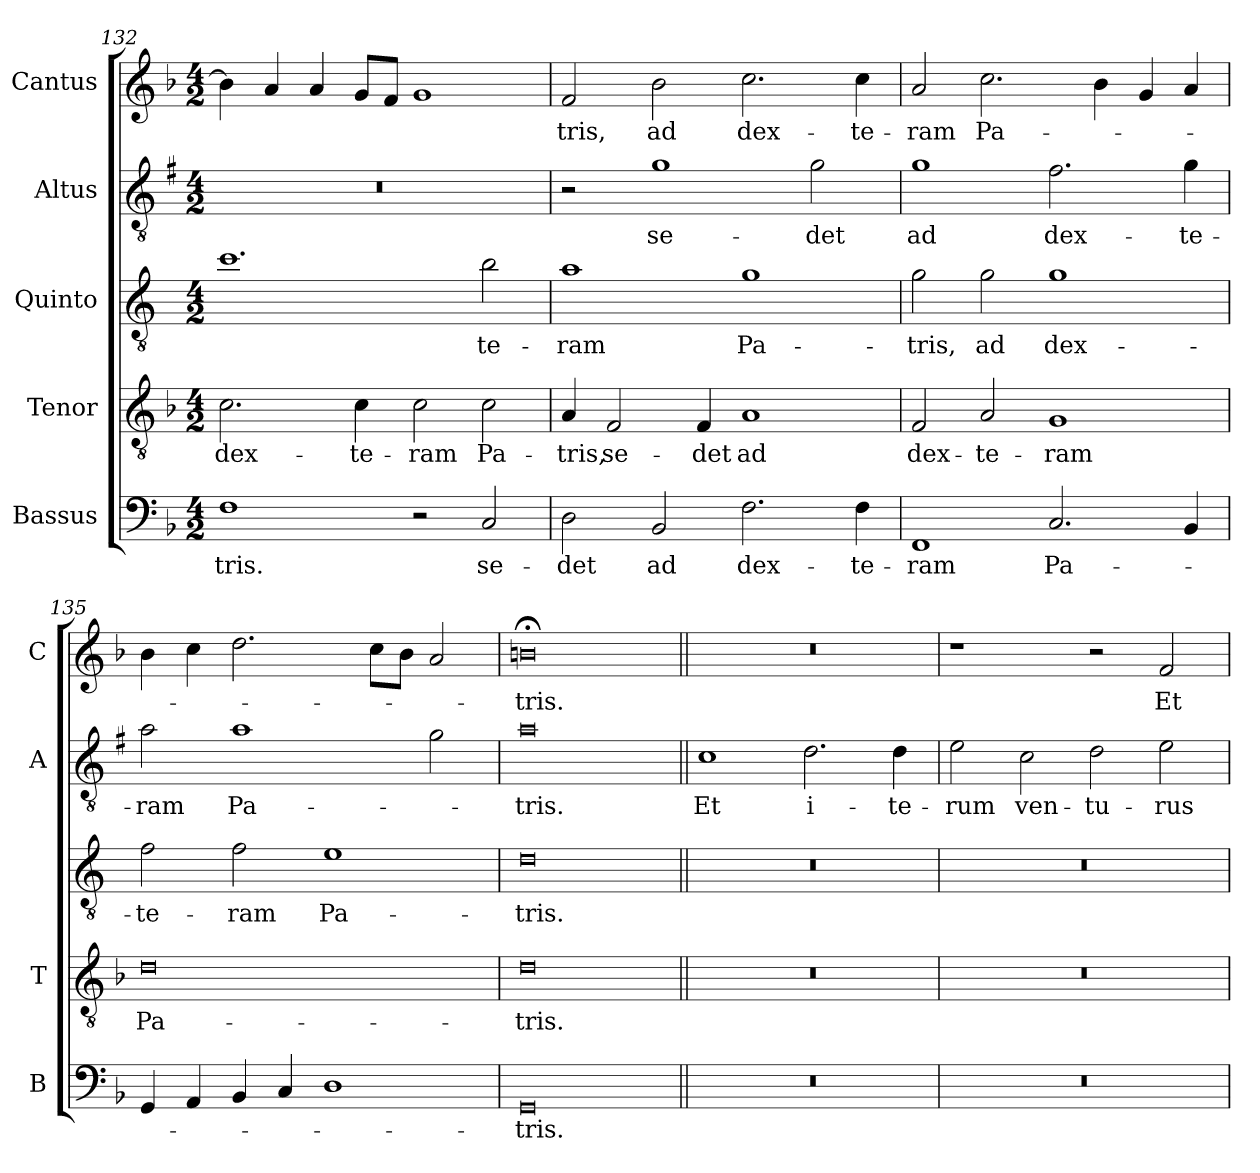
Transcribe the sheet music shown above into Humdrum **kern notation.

**kern	**text	**kern	**text	**kern	**text	**kern	**text	**kern	**text
*part5	*part5	*part4	*part4	*part3	*part3	*part2	*part2	*part1	*part1
*staff5	*staff5	*staff4	*staff4	*staff3	*staff3	*staff2	*staff2	*staff1	*staff1
*I"Bassus	*	*I"Tenor	*	*I"Quinto	*	*I"Altus	*	*I"Cantus	*
*I'B	*	*I'T	*	*	*	*I'A	*	*I'C	*
!!LO:LB:g=z
*clefF4	*	*clefGv2	*	*clefGv2	*	*clefGv2	*	*clefG2	*
*	*	*	*	*ITrd4c7	*	*ITrd1c2	*	*	*
*k[b-]	*	*k[b-]	*	*k[b-]	*	*k[b-]	*	*k[b-]	*
*F:	*	*F:	*	*F:	*	*F:	*	*F:	*
*M4/2	*	*M4/2	*	*M4/2	*	*M4/2	*	*M4/2	*
=132	=132	=132	=132	=132	=132	=132	=132	=132	=132
!	!LO:LY:b	!	!LO:LY:b	!	!	!	!	!	!
1F	-tris.	2.c\	dex-	1.f	.	0r	.	4b-\]	.
.	.	.	.	.	.	.	.	4a/	.
.	.	.	.	.	.	.	.	4a/	.
!	!	!	!LO:LY:b	!	!	!	!	!	!
.	.	4c\	-te-	.	.	.	.	8g/L	.
.	.	.	.	.	.	.	.	8f/J	.
!	!	!	!LO:LY:b	!	!	!	!	!	!
2r	.	2c\	-ram	.	.	.	.	1g	.
!	!LO:LY:b	!	!LO:LY:b	!	!LO:LY:b	!	!	!	!
2C/	se-	2c\	Pa-	2e\	-te-	.	.	.	.
=133	=133	=133	=133	=133	=133	=133	=133	=133	=133
!	!LO:LY:b	!	!LO:LY:b	!	!LO:LY:b	!	!	!	!LO:LY:b
2D\	-det	4A/	-tris,	1d	-ram	2r	.	2f/	-tris,
!	!	!	!LO:LY:b	!	!	!	!	!	!
.	.	2F/	se-	.	.	.	.	.	.
!	!LO:LY:b	!	!	!	!	!	!LO:LY:b	!	!LO:LY:b
2BB-/	ad	.	.	.	.	1f	se-	2b-\	ad
!	!	!	!LO:LY:b	!	!	!	!	!	!
.	.	4F/	-det	.	.	.	.	.	.
!	!LO:LY:b	!	!LO:LY:b	!	!LO:LY:b	!	!	!	!LO:LY:b
2.F\	dex-	1A	ad	1c	Pa-	.	.	2.cc\	dex-
!	!	!	!	!	!	!	!LO:LY:b	!	!
.	.	.	.	.	.	2f\	-det	.	.
!	!LO:LY:b	!	!	!	!	!	!	!	!LO:LY:b
4F\	-te-	.	.	.	.	.	.	4cc\	-te-
=134	=134	=134	=134	=134	=134	=134	=134	=134	=134
!	!LO:LY:b	!	!LO:LY:b	!	!LO:LY:b	!	!LO:LY:b	!	!LO:LY:b
1FF	-ram	2F/	dex-	2c\	-tris,	1f	ad	2a/	-ram
!	!	!	!LO:LY:b	!	!LO:LY:b	!	!	!	!LO:LY:b
.	.	2A/	-te-	2c\	ad	.	.	2.cc\	Pa-
!	!LO:LY:b	!	!LO:LY:b	!	!LO:LY:b	!	!LO:LY:b	!	!
2.C/	Pa-	1G	-ram	1c	dex-	2.e\	dex-	.	.
.	.	.	.	.	.	.	.	4b-\	.
.	.	.	.	.	.	.	.	4g/	.
!	!	!	!	!	!	!	!LO:LY:b	!	!
4BB-/	.	.	.	.	.	4f\	-te-	4a/	.
=135	=135	=135	=135	=135	=135	=135	=135	=135	=135
!	!	!	!LO:LY:b	!	!LO:LY:b	!	!LO:LY:b	!	!
4GG/	.	0d	Pa-	2B-\	-te-	2g\	-ram	4b-\	.
4AA/	.	.	.	.	.	.	.	4cc\	.
!	!	!	!	!	!LO:LY:b	!	!LO:LY:b	!	!
4BB-/	.	.	.	2B-\	-ram	1g	Pa-	2.dd\	.
4C/	.	.	.	.	.	.	.	.	.
!	!	!	!	!	!LO:LY:b	!	!	!	!
1D	.	.	.	1A	Pa-	.	.	.	.
.	.	.	.	.	.	.	.	8cc\L	.
.	.	.	.	.	.	.	.	8b-\J	.
.	.	.	.	.	.	2f\	.	2a/	.
=136	=136	=136	=136	=136	=136	=136	=136	=136	=136
!	!LO:LY:b	!	!LO:LY:b	!	!LO:LY:b	!	!LO:LY:b	!	!LO:LY:b
0GG	-tris.	0d	-tris.	0G	-tris.	0g	-tris.	0bn;<	-tris.
=137||	=137||	=137||	=137||	=137||	=137||	=137||	=137||	=137||	=137||
!	!	!	!	!	!	!	!LO:LY:b	!	!
0r	.	0r	.	0r	.	1B-	Et	0r	.
!	!	!	!	!	!	!	!LO:LY:b	!	!
.	.	.	.	.	.	2.c\	i-	.	.
!	!	!	!	!	!	!	!LO:LY:b	!	!
.	.	.	.	.	.	4c\	-te-	.	.
!!LO:PB:g=z
=138	=138	=138	=138	=138	=138	=138	=138	=138	=138
!	!	!	!	!	!	!	!LO:LY:b	!	!
0r	.	0r	.	0r	.	2d\	-rum	1r	.
!	!	!	!	!	!	!	!LO:LY:b	!	!
.	.	.	.	.	.	2B-\	ven-	.	.
!	!	!	!	!	!	!	!LO:LY:b	!	!
.	.	.	.	.	.	2c\	-tu-	2r	.
!	!	!	!	!	!	!	!LO:LY:b	!	!LO:LY:b
.	.	.	.	.	.	2d\	-rus	2f/	Et
=	=	=	=	=	=	=	=	=	=
*-	*-	*-	*-	*-	*-	*-	*-	*-	*-
